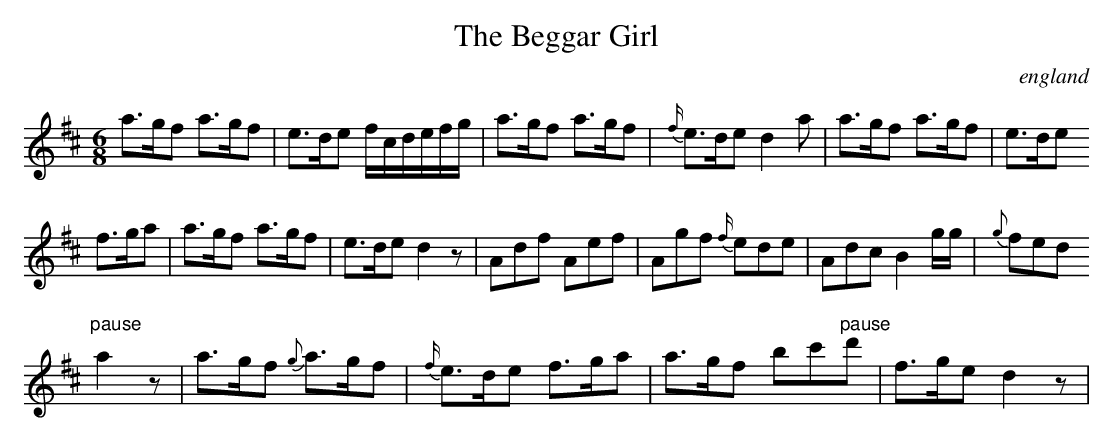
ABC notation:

X:1
T:The Beggar Girl
O:england
M:6/8
L:1/8
K:D major
a>gf a>gf|e>de f/2c/2d/2e/2f/2g/2|a>gf a>gf|{f/2} e>ded2a|a>gf a>gf|e>de
f>ga|a>gf a>gf|e>de d2z|Adf Aef|Agf{f/2} ede|AdcB2g/2g/2|{g}fed "pause"
a2z|a>gf {g}a>gf|{f/2}e>de f>ga|a>gf bc'"pause"d'|f>ged2z|
